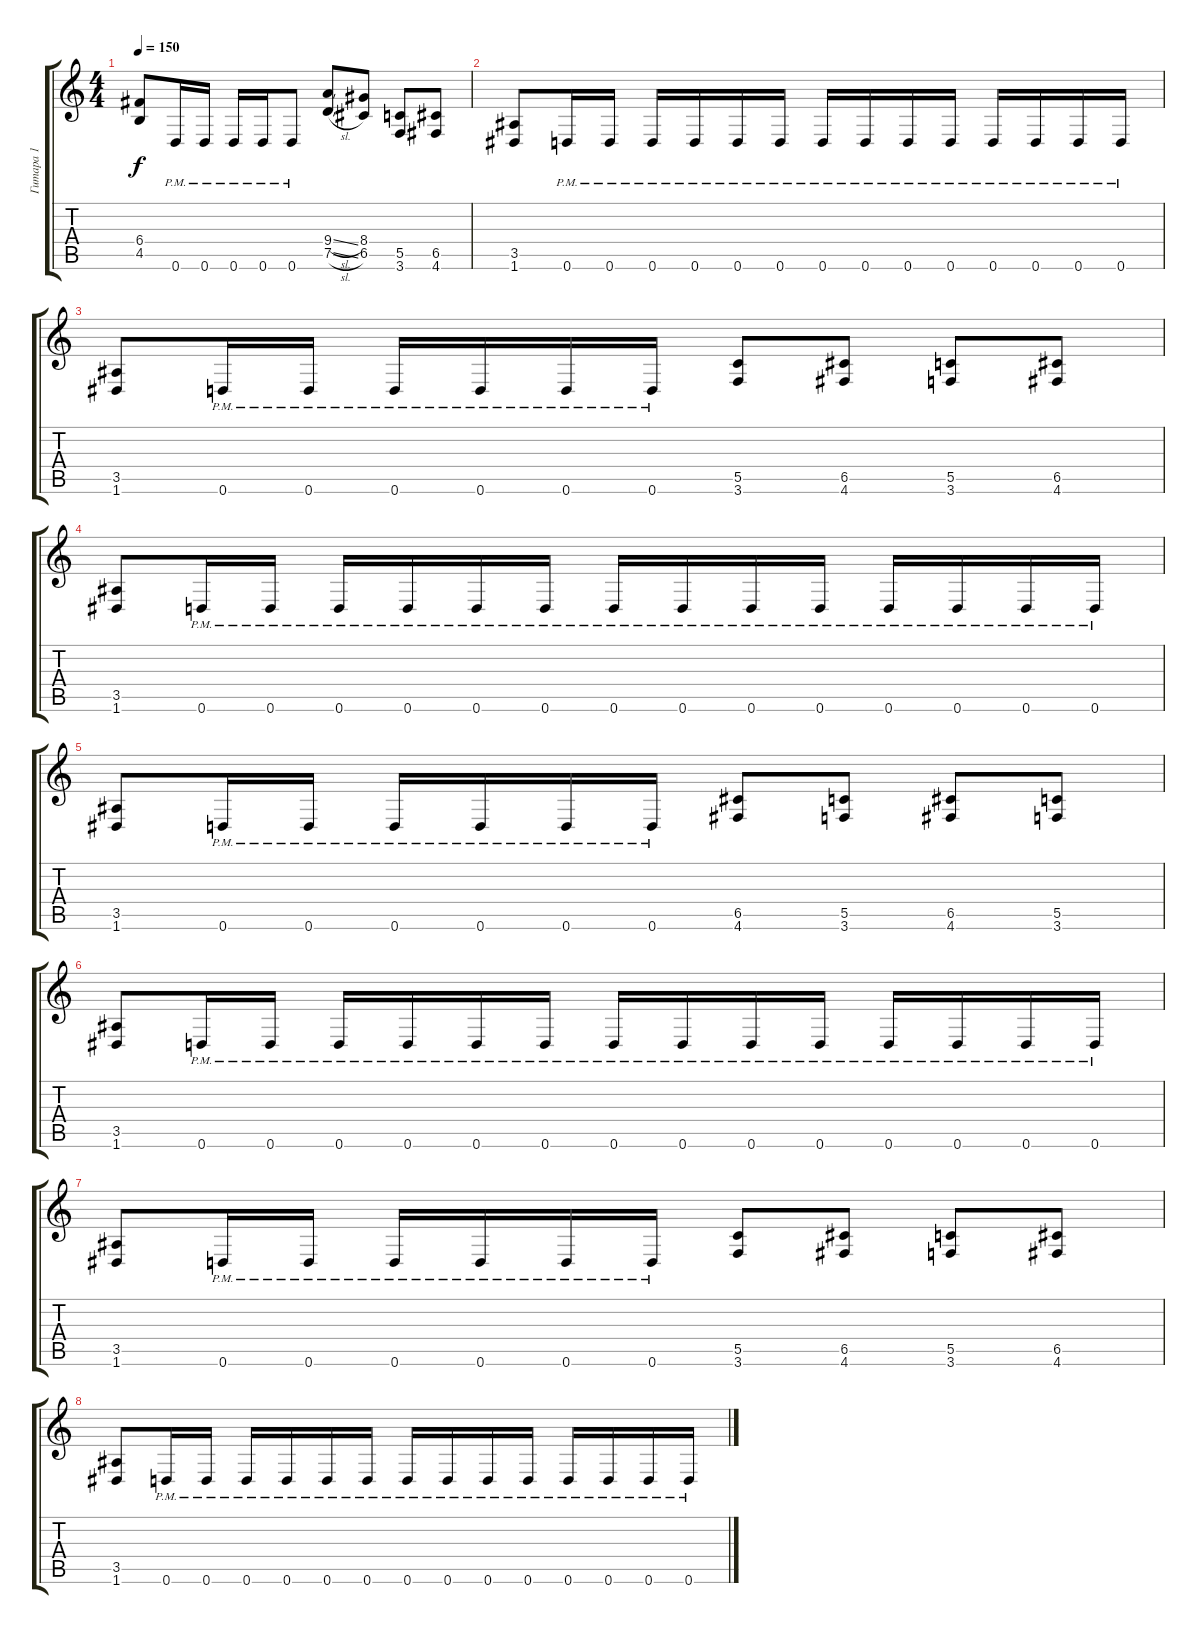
\track ("Гитара 1" "Гитара 1") {instrument distortionguitar}
\staff {score tabs}
\tuning (D4 A3 F3 C3 G2 D2) {hide}
\ts (4 4)
\tempo 150
\clef g2
\ks c
(6.4 4.5).8{dy f} 0.6{pm}.16 0.6{pm}.16 0.6{pm}.16 0.6{pm}.16 0.6{pm}.8 (9.4{sl} 7.5{sl}).8 (8.4 6.5).8 (5.5 3.6).8 (6.5 4.6).8 |
(3.5 1.6).8 0.6{pm}.16 0.6{pm}.16 0.6{pm}.16 0.6{pm}.16 0.6{pm}.16 0.6{pm}.16 0.6{pm}.16 0.6{pm}.16 0.6{pm}.16 0.6{pm}.16 0.6{pm}.16 0.6{pm}.16 0.6{pm}.16 0.6{pm}.16 |
(3.5 1.6).8 0.6{pm}.16 0.6{pm}.16 0.6{pm}.16 0.6{pm}.16 0.6{pm}.16 0.6{pm}.16 (5.5 3.6).8 (6.5 4.6).8 (5.5 3.6).8 (6.5 4.6).8 |
(3.5 1.6).8 0.6{pm}.16 0.6{pm}.16 0.6{pm}.16 0.6{pm}.16 0.6{pm}.16 0.6{pm}.16 0.6{pm}.16 0.6{pm}.16 0.6{pm}.16 0.6{pm}.16 0.6{pm}.16 0.6{pm}.16 0.6{pm}.16 0.6{pm}.16 |
(3.5 1.6).8 0.6{pm}.16 0.6{pm}.16 0.6{pm}.16 0.6{pm}.16 0.6{pm}.16 0.6{pm}.16 (6.5 4.6).8 (5.5 3.6).8 (6.5 4.6).8 (5.5 3.6).8 |
(3.5 1.6).8 0.6{pm}.16 0.6{pm}.16 0.6{pm}.16 0.6{pm}.16 0.6{pm}.16 0.6{pm}.16 0.6{pm}.16 0.6{pm}.16 0.6{pm}.16 0.6{pm}.16 0.6{pm}.16 0.6{pm}.16 0.6{pm}.16 0.6{pm}.16 |
(3.5 1.6).8 0.6{pm}.16 0.6{pm}.16 0.6{pm}.16 0.6{pm}.16 0.6{pm}.16 0.6{pm}.16 (5.5 3.6).8 (6.5 4.6).8 (5.5 3.6).8 (6.5 4.6).8 |
(3.5 1.6).8 0.6{pm}.16 0.6{pm}.16 0.6{pm}.16 0.6{pm}.16 0.6{pm}.16 0.6{pm}.16 0.6{pm}.16 0.6{pm}.16 0.6{pm}.16 0.6{pm}.16 0.6{pm}.16 0.6{pm}.16 0.6{pm}.16 0.6{pm}.16
